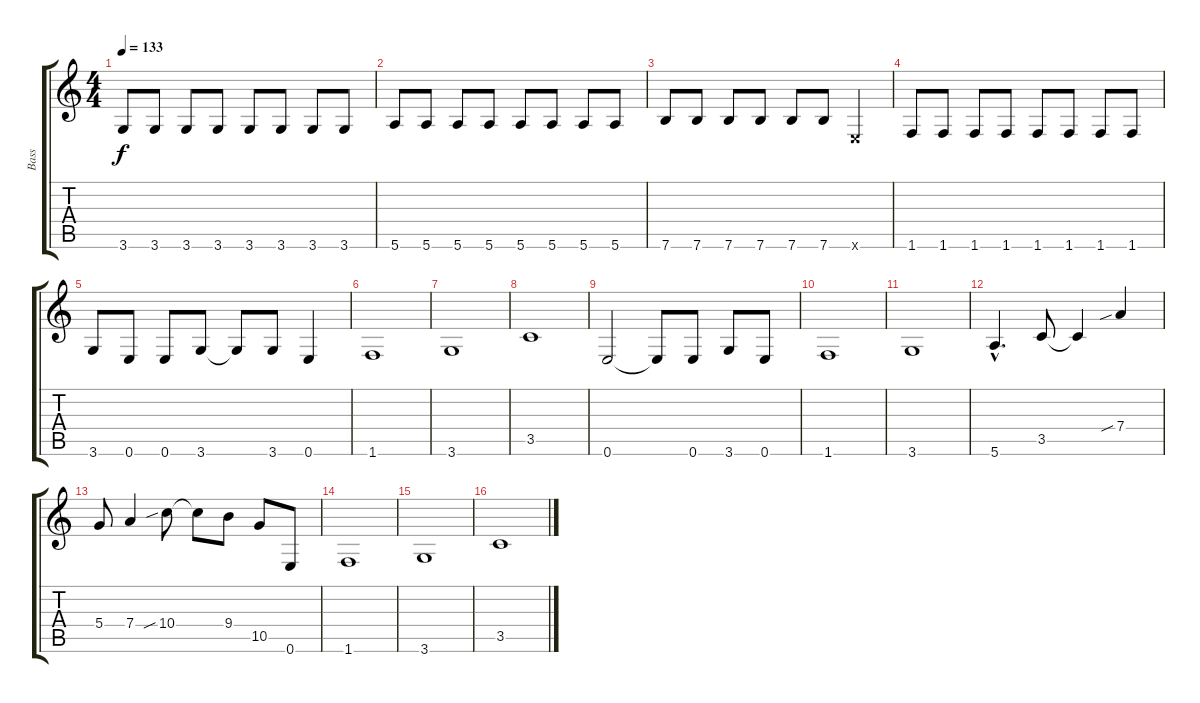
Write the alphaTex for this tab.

\track ("Bass" "Bass") {instrument electricbasspick}
\staff {score tabs}
\tuning (E4 B3 G3 D3 A2 E2) {hide}
\ts (4 4)
\tempo 133
\clef g2
\ks c
3.6.8{dy f} 3.6.8 3.6.8 3.6.8 3.6.8 3.6.8 3.6.8 3.6.8 |
5.6.8 5.6.8 5.6.8 5.6.8 5.6.8 5.6.8 5.6.8 5.6.8 |
7.6.8 7.6.8 7.6.8 7.6.8 7.6.8 7.6.8 0.6{x}.4 |
1.6.8 1.6.8 1.6.8 1.6.8 1.6.8 1.6.8 1.6.8 1.6.8 |
3.6.8 0.6.8 0.6.8 3.6.8 3.6{t}.8 3.6.8 0.6.4 |
1.6.1 |
3.6.1 |
3.5.1 |
0.6.2 0.6{t}.8 0.6.8 3.6.8 0.6.8 |
1.6.1 |
3.6.1 |
5.6{hac}.4{d} 3.5.8 3.5{t}.4 7.4{sib}.4 |
5.4.8 7.4.4 10.4{sib}.8 10.4{t}.8 9.4.8 10.5.8 0.6.8 |
1.6.1 |
3.6.1 |
3.5.1
